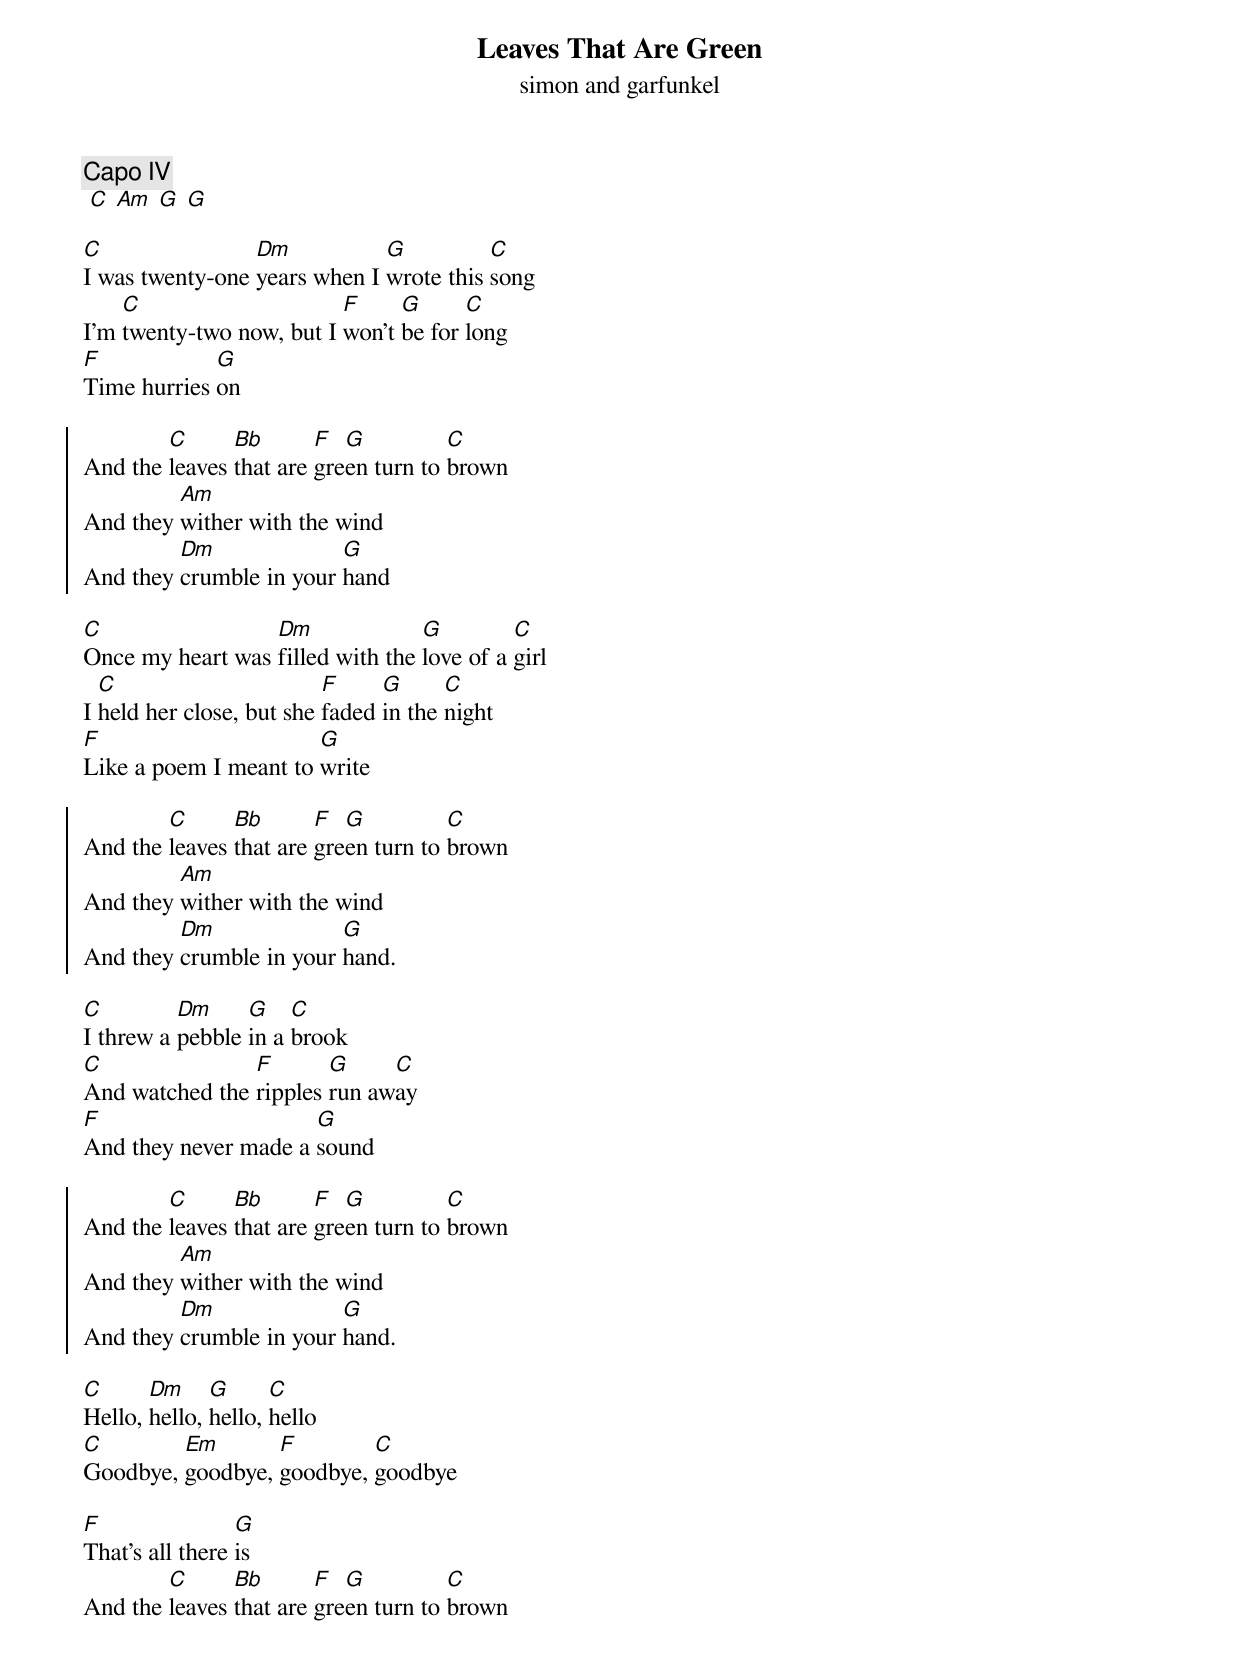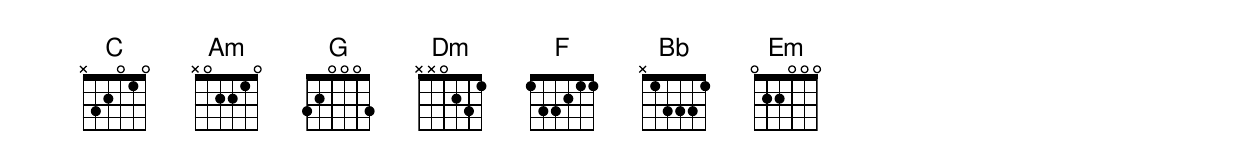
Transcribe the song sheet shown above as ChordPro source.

{title: Leaves That Are Green}
{subtitle: simon and garfunkel}

{c:Capo IV}
 [C] [Am] [G] [G]

[C]I was twenty-one [Dm]years when I [G]wrote this [C]song
I'm [C]twenty-two now, but I [F]won't [G]be for [C]long
[F]Time hurries [G]on

{soc}
And the [C]leaves [Bb]that are [F]gre[G]en turn to [C]brown
And they [Am]wither with the wind
And they [Dm]crumble in your [G]hand
{eoc}

[C]Once my heart was [Dm]filled with the [G]love of a [C]girl
I [C]held her close, but she [F]faded [G]in the [C]night
[F]Like a poem I meant to [G]write

{soc}
And the [C]leaves [Bb]that are [F]gre[G]en turn to [C]brown
And they [Am]wither with the wind
And they [Dm]crumble in your [G]hand.
{eoc}

[C]I threw a [Dm]pebble [G]in a [C]brook
[C]And watched the [F]ripples [G]run aw[C]ay
[F]And they never made a [G]sound

{soc}
And the [C]leaves [Bb]that are [F]gre[G]en turn to [C]brown
And they [Am]wither with the wind
And they [Dm]crumble in your [G]hand.
{eoc}

[C]Hello, [Dm]hello, [G]hello, [C]hello
[C]Goodbye, [Em]goodbye, [F]goodbye, [C]goodbye

[F]That's all there [G]is
And the [C]leaves [Bb]that are [F]gre[G]en turn to [C]brown


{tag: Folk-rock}
